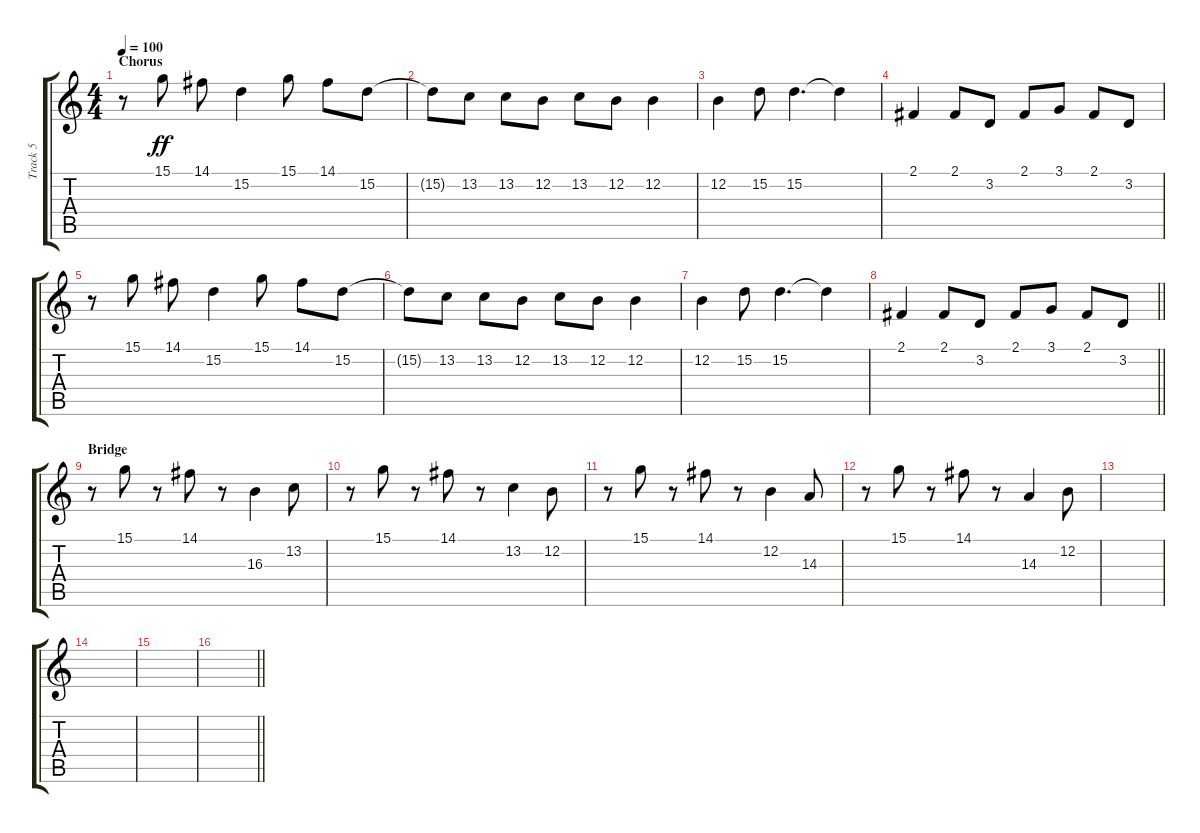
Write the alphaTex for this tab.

\track ("Track 5" "Track 5") {instrument synthvoice}
\staff {score tabs}
\tuning (E4 B3 G3 D3 A2 E2) {hide}
\ts (4 4)
\section ("" "Chorus")
\tempo 100
\clef g2
\ks c
r.8{dy ff} 15.1.8 14.1.8 15.2.4 15.1.8 14.1.8 15.2.8 |
15.2{t}.8 13.2.8 13.2.8 12.2.8 13.2.8 12.2.8 12.2.4 |
12.2.4 15.2.8 15.2.4{d} 15.2{t}.4 |
2.1.4 2.1.8 3.2.8 2.1.8 3.1.8 2.1.8 3.2.8 |
r.8 15.1.8 14.1.8 15.2.4 15.1.8 14.1.8 15.2.8 |
15.2{t}.8 13.2.8 13.2.8 12.2.8 13.2.8 12.2.8 12.2.4 |
12.2.4 15.2.8 15.2.4{d} 15.2{t}.4 |
\barLineRight lightlight
2.1.4 2.1.8 3.2.8 2.1.8 3.1.8 2.1.8 3.2.8 |
\section ("" "Bridge")
r.8 15.1.8 r.8 14.1.8 r.8 16.3.4 13.2.8 |
r.8 15.1.8 r.8 14.1.8 r.8 13.2.4 12.2.8 |
r.8 15.1.8 r.8 14.1.8 r.8 12.2.4 14.3.8 |
r.8 15.1.8 r.8 14.1.8 r.8 14.3.4 12.2.8 |
|
|
|
\barLineRight lightlight
